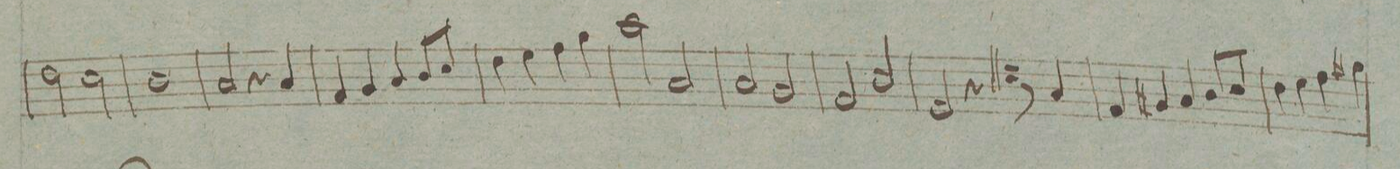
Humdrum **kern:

**kern	**dynam
*I"Fagotto 1.mo et Secundo	*
*clefF4	*
*k[]	*
*met(c|)	*
*M2/2	*
2F\	.
2E\	.
=138	=138
1D\	.
=139	=139
2C/	.
4r	.
4C/	.
=140	=140
4AA/	.
4BB/	.
4C/	.
8D/L	.
8E/J	.
=141	=141
4F\	.
4G\	.
4A\	.
4B\	.
=142	=142
2c\	.
2C/	.
=143	=143
2C/	.
2BB/	.
=144	=144
2AA/	.
2D/	.
=145	=145
2GG/	.
4r	.
*clefC4	*
4G/	.
=146	=146
4E/	.
4F#X/	.
4G/	.
8A/L	.
8B/J	.
=147	=147
4c\	.
4d\	.
4e\	.
4f#X\	.
=148	=148
*-	*-
